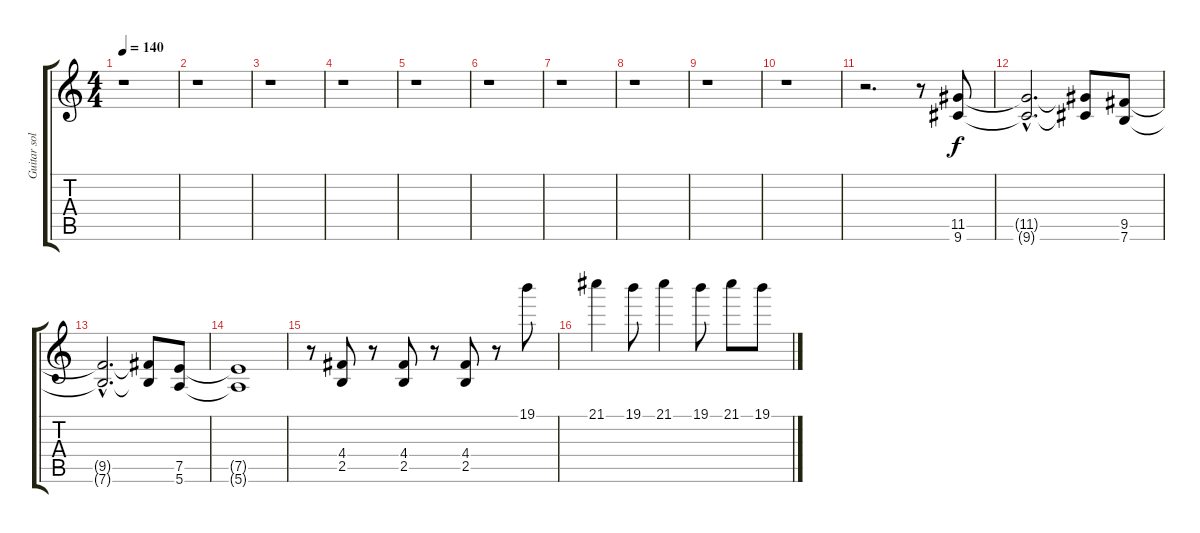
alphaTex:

\track ("Guitar solo" "Guitar sol") {instrument distortionguitar}
\staff {score tabs}
\tuning (E4 B3 G3 D3 A2 E2) {hide}
\ts (4 4)
\tempo 140
\clef g2
\ks c
r.1{dy f} |
r.1 |
r.1 |
r.1 |
r.1 |
r.1 |
r.1 |
r.1 |
r.1 |
r.1 |
r.2{d} r.8 (11.5 9.6).8 |
(11.5{hac t} 9.6{hac t}).2{d} (11.5{t} 9.6{t}).8 (9.5 7.6).8 |
(9.5{hac t} 7.6{hac t}).2{d} (9.5{t} 7.6{t}).8 (7.5 5.6).8 |
(7.5{t} 5.6{t}).1 |
r.8 (4.4 2.5).8 r.8 (4.4 2.5).8 r.8 (4.4 2.5).8 r.8 19.1.8 |
21.1.4 19.1.8 21.1.4 19.1.8 21.1.8 19.1.8
